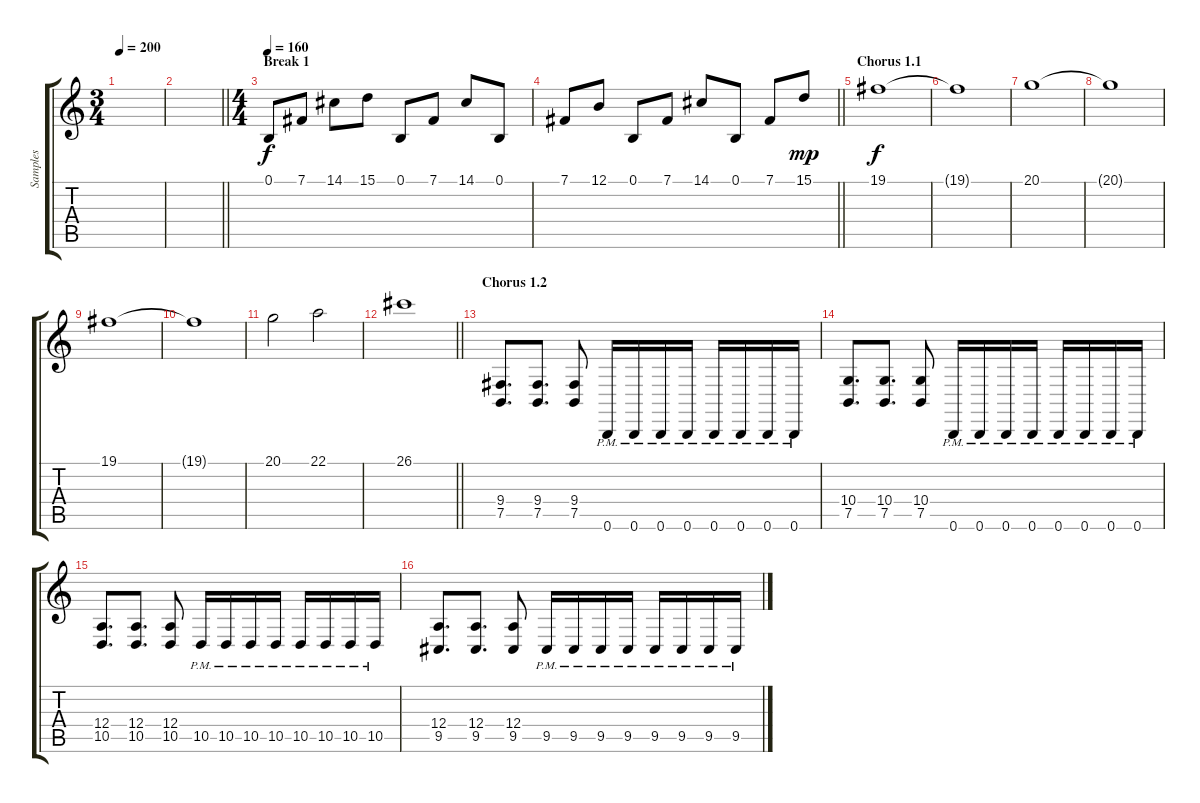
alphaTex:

\track ("Samples" "Samples") {instrument stringensemble1}
\staff {score tabs}
\tuning (B3 Gb3 D3 A2 E2 B1) {hide}
\ts (3 4)
\tempo 200
\clef g2
\ks c
|
\barLineRight lightlight
|
\ts (4 4)
\section ("" "Break 1")
\tempo 160
0.1.8{dy f} 7.1.8 14.1.8 15.1.8 0.1.8 7.1.8 14.1.8 0.1.8 |
\barLineRight lightlight
7.1.8 12.1.8 0.1.8 7.1.8 14.1.8 0.1.8 7.1.8 15.1.8{dy mp} |
\section ("" "Chorus 1.1")
19.1.1{dy f instrument stringensemble1} |
19.1{t}.1 |
20.1.1 |
20.1{t}.1 |
19.1.1 |
19.1{t}.1 |
20.1.2 22.1.2 |
\barLineRight lightlight
26.1.1 |
\section ("" "Chorus 1.2")
(9.4 7.5).8{d volume 13 instrument distortionguitar} (9.4 7.5).8{d} (9.4 7.5).8 0.6{pm}.16 0.6{pm}.16 0.6{pm}.16 0.6{pm}.16 0.6{pm}.16 0.6{pm}.16 0.6{pm}.16 0.6{pm}.16 |
(10.4 7.5).8{d} (10.4 7.5).8{d} (10.4 7.5).8 0.6{pm}.16 0.6{pm}.16 0.6{pm}.16 0.6{pm}.16 0.6{pm}.16 0.6{pm}.16 0.6{pm}.16 0.6{pm}.16 |
(12.4 10.5).8{d} (12.4 10.5).8{d} (12.4 10.5).8 10.5{pm}.16 10.5{pm}.16 10.5{pm}.16 10.5{pm}.16 10.5{pm}.16 10.5{pm}.16 10.5{pm}.16 10.5{pm}.16 |
(12.4 9.5).8{d} (12.4 9.5).8{d} (12.4 9.5).8 9.5{pm}.16 9.5{pm}.16 9.5{pm}.16 9.5{pm}.16 9.5{pm}.16 9.5{pm}.16 9.5{pm}.16 9.5{pm}.16
